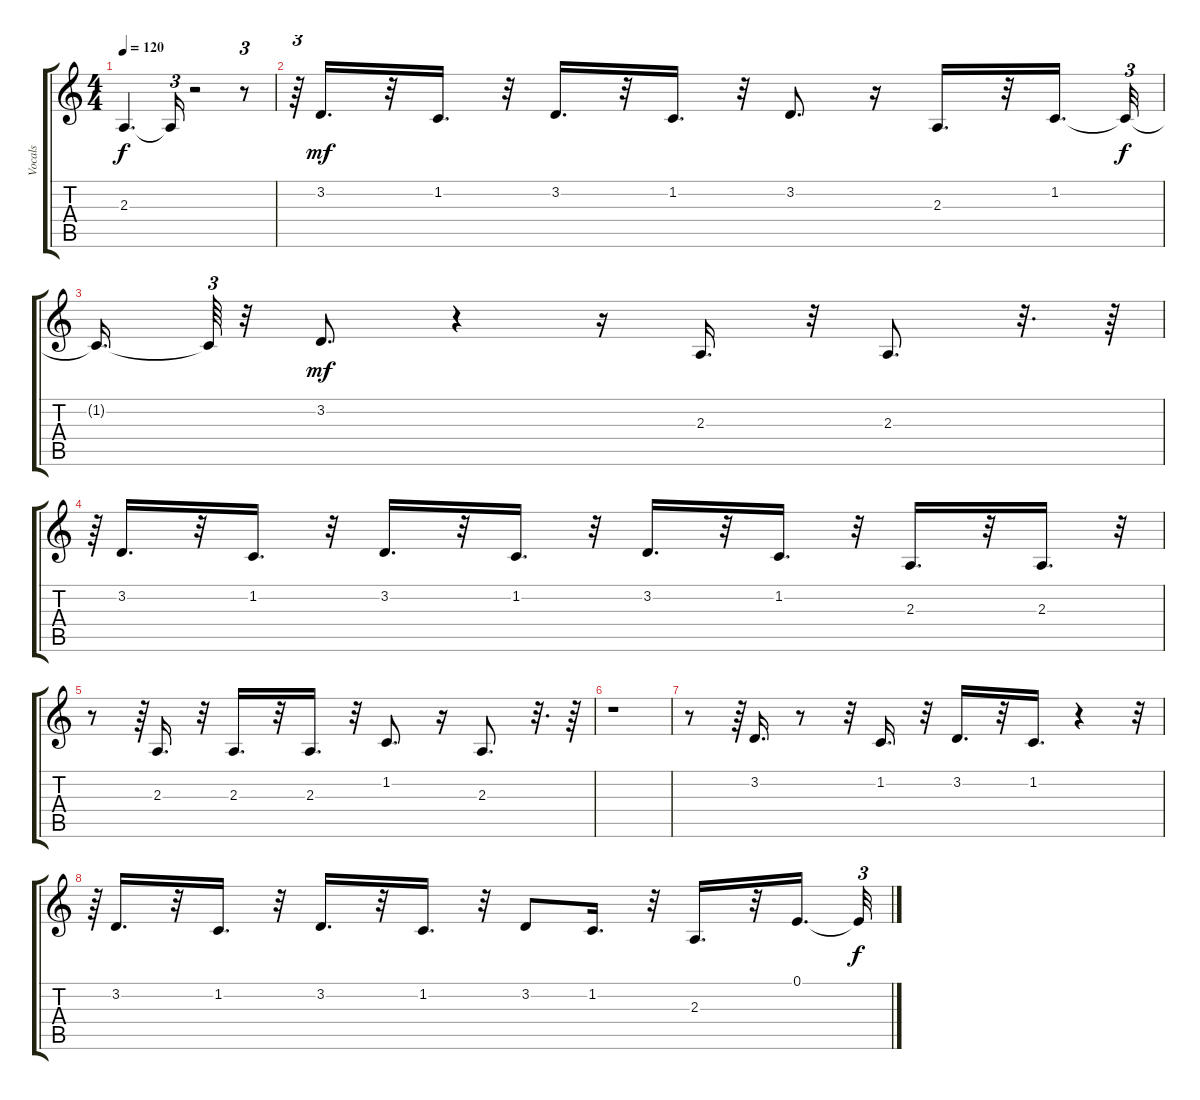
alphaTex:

\track ("Vocals" "Vocals") {instrument flute}
\staff {score tabs}
\tuning (E4 B3 G3 D3 A2 E2) {hide}
\ts (4 4)
\tempo 120
\clef g2
\ks c
2.3{t}.4{d dy f} 2.3{t}.16{tu (3 2)} r.2 r.8{tu (3 2)} |
r.64{tu (3 2)} 3.2.16{d dy mf} r.32 1.2.16{d} r.32 3.2.16{d} r.32 1.2.16{d} r.32 3.2.8{d} r.16 2.3.16{d} r.32 1.2.16{d} 1.2{t}.32{tu (3 2) dy f} |
1.2{t}.16{d} 1.2{t}.64{tu (3 2)} r.32 3.2.8{d dy mf} r.4 r.16 2.3.16{d} r.32 2.3.8{d} r.32{d} r.64 |
r.64{tu (3 2)} 3.2.16{d} r.32 1.2.16{d} r.32 3.2.16{d} r.32 1.2.16{d} r.32 3.2.16{d} r.32 1.2.16{d} r.32 2.3.16{d} r.32 2.3.16{d} r.32{tu (3 2)} |
r.8 r.64{tu (3 2)} 2.3.16{d} r.32 2.3.16{d} r.32 2.3.16{d} r.32 1.2.8{d} r.16 2.3.8{d} r.32{d} r.64 |
r.1 |
r.8 r.64{tu (3 2)} 3.2.16{d} r.8 r.32 1.2.16{d} r.32 3.2.16{d} r.32 1.2.16{d} r.4 r.32{tu (3 2)} |
r.64{tu (3 2)} 3.2.16{d} r.32 1.2.16{d} r.32 3.2.16{d} r.32 1.2.16{d} r.32 3.2.8 1.2.16{d} r.32 2.3.16{d} r.32 0.1.16{d} 0.1{t}.32{tu (3 2) dy f}
